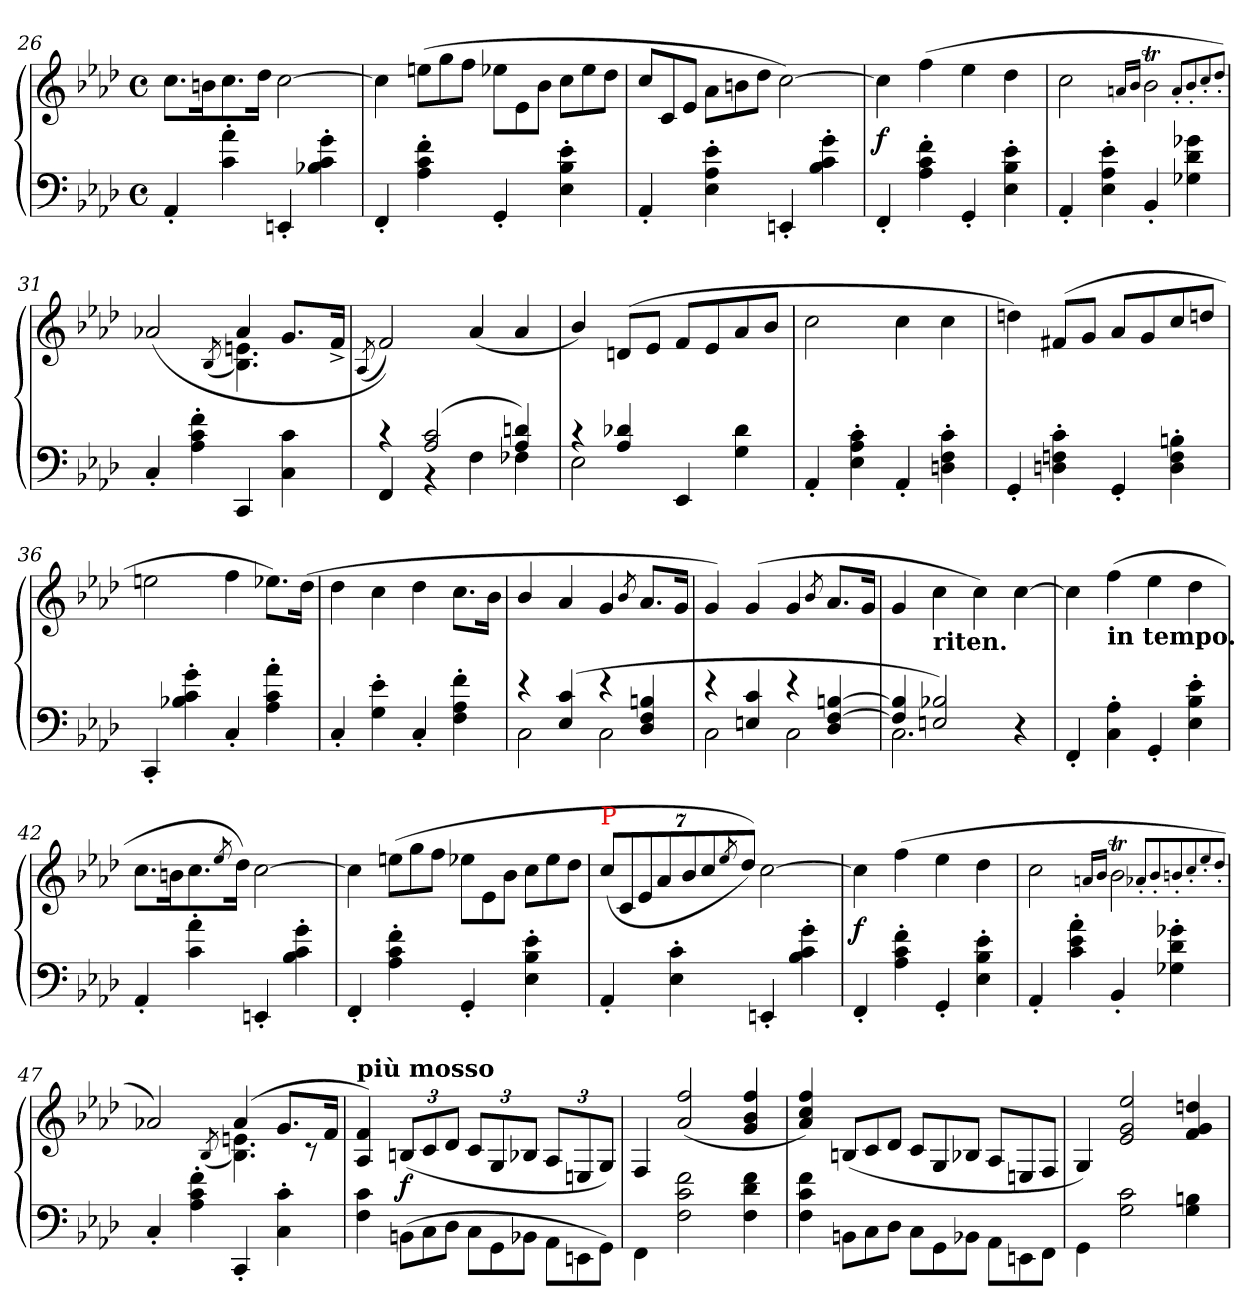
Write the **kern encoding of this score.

**kern	**kern	**dynam
*part1	*part1	*part1
*staff2	*staff1	*staff1/2
*clefF4	*clefG2	*
*k[b-e-a-d-]	*k[b-e-a-d-]	*
*f:	*f:	*
*M4/4	*M4/4	*
*met(c)	*met(c)	*
=26	=26	=26
4AA-'<	8.ccL	.
.	16bnk	.
4a-'> 4c'>	8.cc	.
.	16dd-Jk	.
4EEn'<	[2cc	.
4g'> 4c'> 4B-X'>	.	.
=27	=27	=27
4FF'<	4cc]	.
*	*Xtuplet	*
4f'> 4c'> 4A-'>	(>12eenL	.
.	12gg	.
.	12ffJ	.
4GG'<	12ee-X\L	.
.	12e-	.
.	12b-J	.
4e-'> 4B-'> 4E-'>	12ccL	.
.	12ee-	.
.	12dd-J	.
=28	=28	=28
4AA-'<	12ccL	.
.	12c	.
.	12e-J	.
4e-'> 4A-'> 4E-'>	12a-L	.
.	12bn	.
.	12dd-J	.
4EEn'<	[2cc)	.
4g'> 4c'> 4B-'>	.	.
=29	=29	=29
4FF'<	4cc]	f
4f'> 4c'> 4A-'>	(>4ff	.
4GG'<	4ee-	.
4e-'> 4B-'> 4E-'>	4dd-	.
=30	=30	=30
4AA-'<	2cc	.
4e-'> 4A-'> 4E-'>	.	.
.	16qqan/LL	.
.	16qqb-/JJ	.
4BB-'<	2b-T	.
4g-X 4d- 4G-X	.	.
.	8qqaTTT'</L	.
.	8qqb-'</	.
.	8qqcc'</	.
.	8qqdd-'</J)	.
=31	=31	=31
*	*^	*
4C'<	(>2a-X	2ryy	.
4f'> 4c'> 4A-'>	.	.	.
.	.	(<8qB-/	.
4CC	4a-	4.en 4.B-)	.
4c 4C	8.gL	.	.
.	.	8ryy	.
.	16f^<Jk	.	.
*	*v	*v	*
=32	=32	=32
.	(<8qA-/	.
*^	*	*
4rc	4FF/	2f))	.
(>2c 2A-	4rBB	.	.
.	4F	(>4a-	.
4dn 4A-)	4F-X	4a-	.
=33	=33	=33	=33
4rc	2E-	4b-/)	.
4d-X 4A-	.	(>8dnL	.
.	.	8e-J	.
4EE-	2ryy	8fL	.
.	.	8e-	.
4d- 4G	.	8a-	.
.	.	8b-J	.
*v	*v	*	*
=34	=34	=34
4AA-'<	2cc	.
4c'> 4A-'> 4E-'>	.	.
4AA-'<	4cc	.
4c'> 4F'> 4Dn'>	4cc	.
=35	=35	=35
4GG'<	4ddn)	.
4c'> 4Fn'> 4Dn'>	(>8f#XL	.
.	8gJ	.
4GG'<	8a-/L	.
.	8g	.
4Bn'> 4F'> 4D'>	8cc	.
.	8ddnJ	.
=36	=36	=36
4CC'<	2een	.
4g'> 4c'> 4B-X'>	.	.
4C'<	4ff	.
4a-'> 4c'> 4A-'>	8.ee-XL)	.
.	(>16dd-Jk	.
=37	=37	=37
4C'<	4dd-	.
4e-'> 4G'>	4cc	.
4C'<	4dd-	.
4f'> 4A-'> 4F'>	8.ccL	.
.	16b-Jk	.
=38	=38	=38
*^	*	*
4re	2C	4b-/	.
(>4c 4E-	.	4a-/	.
4re	2C	4g/	.
.	.	8qb-/	.
4Bn 4F 4D-	.	8.a-L	.
.	.	16gJk	.
=39	=39	=39	=39
4re	2C	4g)	.
4c 4En	.	(>4g	.
4re	2C	4g	.
.	.	8qb-/	.
[4Bn [4F 4D-	.	8.a-L	.
.	.	16gJk	.
=40	=40	=40	=40
4Bn] 4F]	2.C	4g	.
!	!	!LO:TX:b:B:t=riten.	!
2B-X 2En)	.	4cc	.
.	.	4cc)	.
4r	4ryy	[4cc	.
*v	*v	*	*
=41	=41	=41
4FF'<	4cc]	.
!	!LO:TX:b:B:t=in tempo.	!
4A-'> 4C'>	(>4ff	.
4GG'<	4ee-	.
4e-'> 4B-'> 4E-'>	4dd-	.
=42	=42	=42
4AA-'<	8.ccL	.
.	16bnk	.
4a-'> 4c'>	8.cc	.
.	8qee-/	.
.	16dd-Jk)	.
4EEn'<	[2cc	.
4g'> 4c'> 4B-'>	.	.
=43	=43	=43
4FF'<	4cc]	.
4f'> 4c'> 4A-'>	(>12eenL	.
.	12gg	.
.	12ffJ	.
4GG'<	12ee-X\L	.
.	12e-	.
.	12b-J	.
4e-'> 4B-'> 4E-'>	12ccL	.
.	12ee-	.
.	12dd-J	.
=44	=44	=44
*	*tuplet	*
*	*Xbrackettup	*
!	!LO:TX:a:color=red:t=P	!
4AA-'<	(<14ccL	.
.	14c	.
.	14e-	.
.	14a-	.
4c'> 4E-'>	.	.
.	14b-	.
.	14cc	.
.	8qee-/	.
.	14dd-J))	.
4EEn'<	[2cc	.
4g'> 4c'> 4B-'>	.	.
=45	=45	=45
4FF'<	4cc]	f
4f'> 4c'> 4A-'>	(>4ff	.
4GG'<	4ee-	.
4e-'> 4B-'> 4E-'>	4dd-	.
=46	=46	=46
4AA-'<	2cc	.
4a-'> 4e-'> 4c'>	.	.
.	16qqan/LL	.
.	16qqb-/JJ	.
4BB-'<	2b-T	.
4g-X'> 4d-'> 4G-X'>	.	.
.	8qqa-TTT'</L	.
.	8qqb-'</	.
.	8qqbn'</	.
.	8qqcc'</	.
.	8qqee-'</	.
.	8qqdd-'</J	.
=47	=47	=47
*	*^	*
4C'<	2a-X)	2ryy	.
4f'> 4c'> 4A-'>	.	.	.
.	.	(<8qB-/	.
4CC'<	(>4a-	4.en 4.B-)	.
4c'> 4C'>	8.gL	.	.
.	.	8rc	.
.	16fJk	.	.
*	*v	*v	*
=48	=48	=48
!	!LO:TX:a:B:t=più mosso	!
4c\ 4F\	4f 4A-)	.
*Xtuplet	*	*
(<12BBn\L	(>12Bn/L	f
12C	12c/	.
12D-\J	12d-/J	.
12C\L	12c/L	.
12GG	12G/	.
12BB-XJ	12B-XJ	.
12AA-\L	12A-/L	.
12EEn	12En/	.
12GG\J)	12G/J)	.
=49	=49	=49
4FF\	4F/	.
2f\ 2c\ 2F\	(>2ff/ 2a-/	.
4f\ 4d-\ 4F\	4ff/ 4b-/ 4g/	.
=50	=50	=50
4f\ 4c\ 4F\	4ff/ 4cc/ 4a-/)	.
*	*Xtuplet	*
12BBn\L	(>12Bn/L	.
12C	12c/	.
12D-\J	12d-/J	.
12C\L	12c/L	.
12GG	12G/	.
12BB-XJ	12B-XJ	.
12AA-\L	12A-/L	.
12EEn	12En/	.
12FF\J	12F/J	.
=51	=51	=51
4GG\	4G/)	.
2c 2G	2ee- 2g 2e-	.
4Bn 4G	4ddn 4g 4f	.
=	=	=
*-	*-	*-
